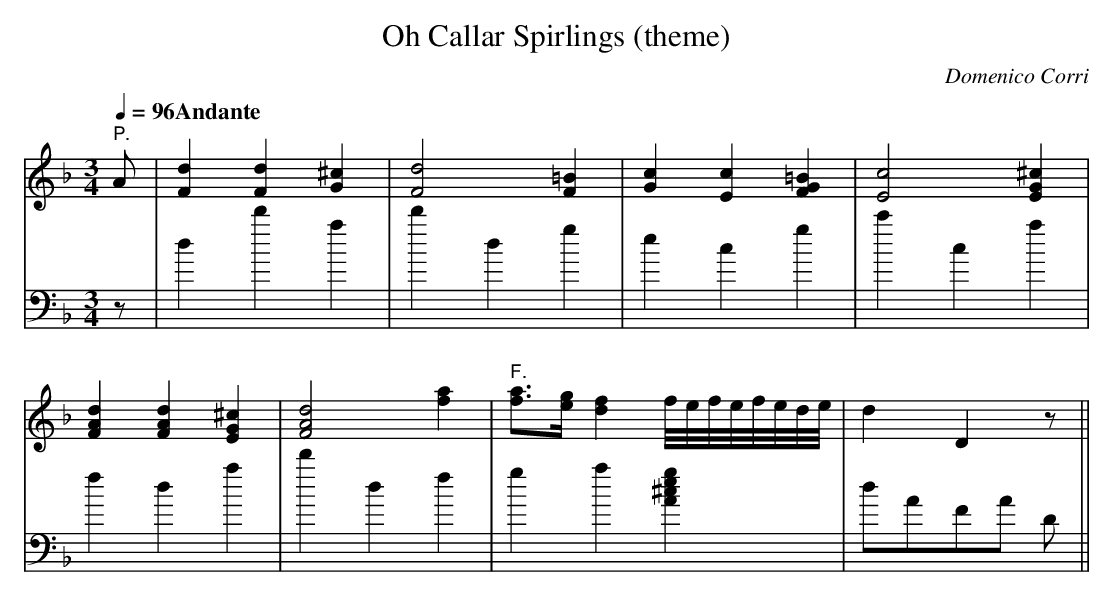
X:1
T:Oh Callar Spirlings (theme)
C:Domenico Corri
V:1
V:2 bass transpose -24 middle = d
M:3/4
L:1/16
Q:1/4=96 "Andante"
K:D Minor
[V:1] "^P."A2|[d4F4]   [d4F4]   [^c4G4]  |[d8F8]    [=B4F4]|[c4G4]          [c4E4] [=B4G4F4]        |[c8E8]    [^c4G4E4] |
[V:2]      z2| d4       d'4       a4     | d'4 d4     g4   | e4              c4      g4              | c'4  c4   a4      |
[V:1]         [d4A4F4] [d4A4F4] [^c4G4E4]|[d8A8F8]   [a4f4]|"^F."[a3f3][ge] [f4d4]   f/e/f/e/f/e/d/e/| d4   D4   z2     ||
[V:2]          f4       d4        a4     | d'4 d4     f4   |      g4         a4     [A4^c4e4g4]      | d2A2`F2A2 D2     ||
